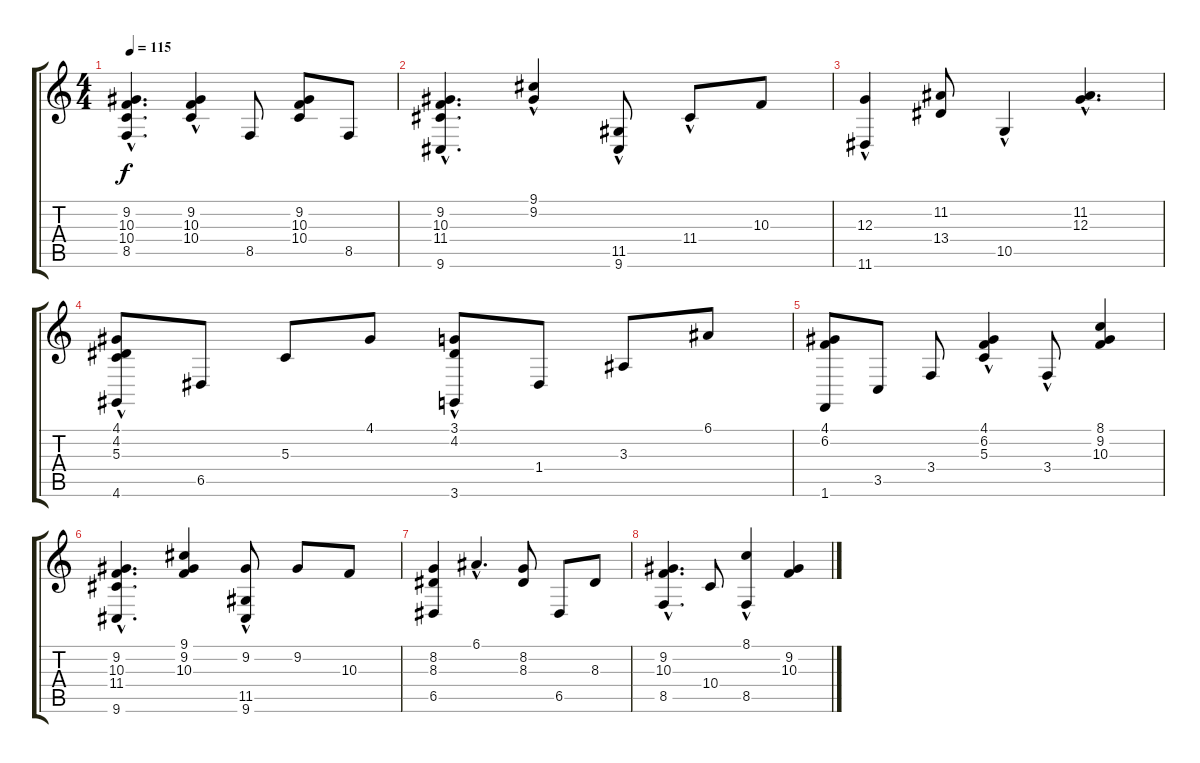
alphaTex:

\track "" {instrument acousticgrandpiano}
\staff {score tabs}
\tuning (E4 B3 G3 D3 A2 E2) {hide}
\ts (4 4)
\tempo 115
\clef g2
\ks c
(9.2{hac} 10.3{hac} 10.4{hac} 8.5).4{d dy f} (9.2{hac} 10.3{hac} 10.4{hac}).4 8.5.8 (9.2 10.3 10.4).8 8.5.8 |
(9.2{hac} 10.3{hac} 11.4{hac} 9.6{hac}).4{d} (9.1{hac} 9.2{hac}).4 (11.5{hac} 9.6{hac}).8 11.4{hac}.8 10.3.8 |
(12.3 11.6{hac}).4 (11.2 13.4).8 10.5{hac}.4 (11.2{hac} 12.3).4{d} |
(4.1 4.2 5.3 4.6{hac}).8 6.5.8 5.3.8 4.1.8 (3.1 4.2 3.6{hac}).8 1.4.8 3.3.8 6.1.8 |
(4.1 6.2 1.6).8 3.5.8 3.4.8 (4.1 6.2{hac} 5.3{hac}).4 3.4{hac}.8 (8.1 9.2 10.3).4 |
(9.2{hac} 10.3{hac} 11.4 9.6{hac}).4{d} (9.1 9.2 10.3).4 (9.2 11.5{hac} 9.6{hac}).8 9.2.8 10.3.8 |
(8.2 8.3 6.5).4 6.1{hac}.4{d} (8.2 8.3).8 6.5.8 8.3.8 |
(9.2 10.3{hac} 8.5{hac}).4{d} 10.4.8 (8.1 8.5{hac}).4 (9.2 10.3).4
